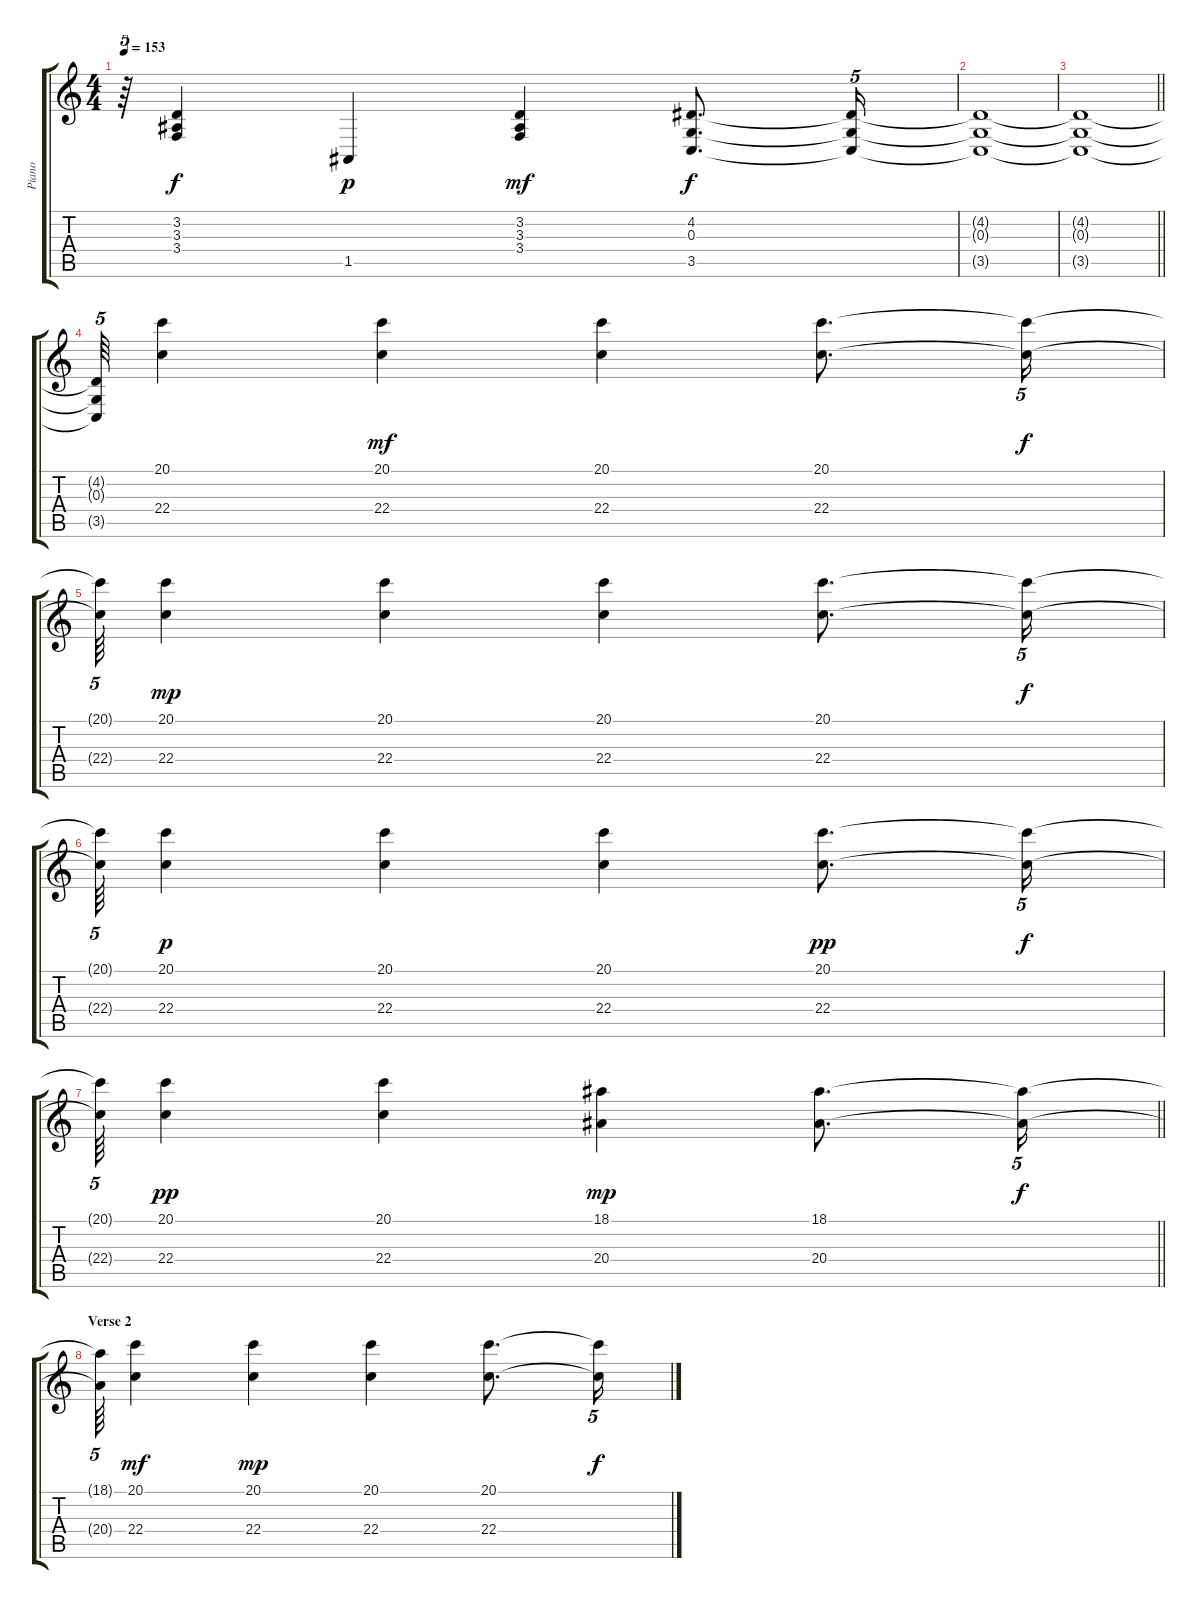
\track ("Piano" "Piano") {instrument brightacousticpiano}
\staff {score tabs}
\tuning (E4 B3 G3 D3 A2 E2) {hide}
\ts (4 4)
\tempo 153
\clef g2
\ks c
r.64{tu (5 4) dy mf} (3.2 3.3 3.4).4{dy f} 1.5.4{dy p} (3.2 3.3 3.4).4{dy mf} (4.2 0.3 3.5).8{d dy f} (4.2{t} 0.3{t} 3.5{t}).16{tu (5 4)} |
(4.2{t} 0.3{t} 3.5{t}).1 |
\barLineRight lightlight
(4.2{t} 0.3{t} 3.5{t}).1 |
(4.2{t} 0.3{t} 3.5{t}).64{tu (5 4)} (20.1 22.4).4 (20.1 22.4).4{dy mf} (20.1 22.4).4 (20.1 22.4).8{d} (20.1{t} 22.4{t}).16{tu (5 4) dy f} |
(20.1{t} 22.4{t}).64{tu (5 4)} (20.1 22.4).4{dy mp} (20.1 22.4).4 (20.1 22.4).4 (20.1 22.4).8{d} (20.1{t} 22.4{t}).16{tu (5 4) dy f} |
(20.1{t} 22.4{t}).64{tu (5 4)} (20.1 22.4).4{dy p} (20.1 22.4).4 (20.1 22.4).4 (20.1 22.4).8{d dy pp} (20.1{t} 22.4{t}).16{tu (5 4) dy f} |
\barLineRight lightlight
(20.1{t} 22.4{t}).64{tu (5 4)} (20.1 22.4).4{dy pp} (20.1 22.4).4 (18.1 20.4).4{dy mp} (18.1 20.4).8{d} (18.1{t} 20.4{t}).16{tu (5 4) dy f} |
\section ("" "Verse 2")
(18.1{t} 20.4{t}).64{tu (5 4)} (20.1 22.4).4{dy mf} (20.1 22.4).4{dy mp} (20.1 22.4).4 (20.1 22.4).8{d} (20.1{t} 22.4{t}).16{tu (5 4) dy f}
